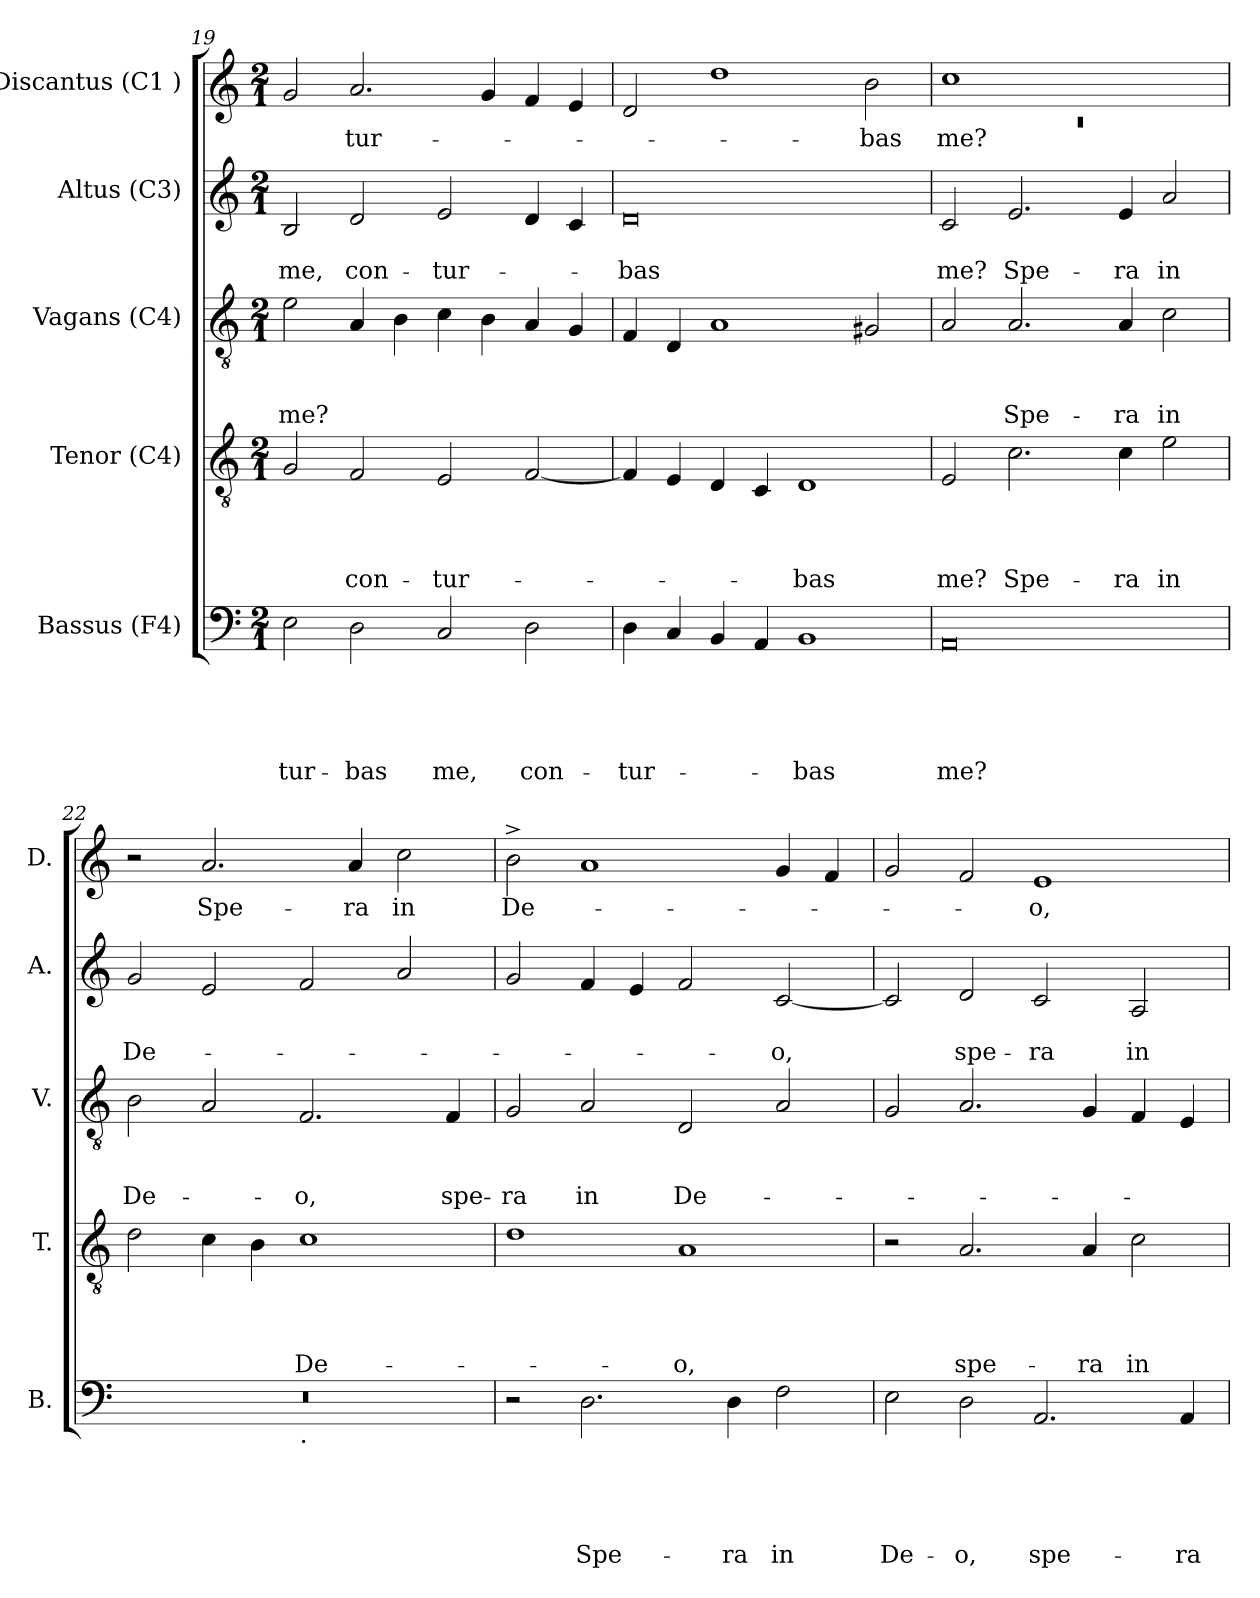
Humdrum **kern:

**kern	**text	**text	**text	**text	**text	**kern	**text	**text	**text	**text	**kern	**text	**text	**text	**kern	**text	**text	**kern	**text
*part5	*part5	*part5	*part5	*part5	*part5	*part4	*part4	*part4	*part4	*part4	*part3	*part3	*part3	*part3	*part2	*part2	*part2	*part1	*part1
*staff5	*staff5	*staff5	*staff5	*staff5	*staff5	*staff4	*staff4	*staff4	*staff4	*staff4	*staff3	*staff3	*staff3	*staff3	*staff2	*staff2	*staff2	*staff1	*staff1
*I"Bassus (F4)	*	*	*	*	*	*I"Tenor (C4)	*	*	*	*	*I"Vagans (C4)	*	*	*	*I"Altus (C3)	*	*	*I"Discantus (C1 )	*
*I'B.	*	*	*	*	*	*I'T.	*	*	*	*	*I'V.	*	*	*	*I'A.	*	*	*I'D.	*
*clefF4	*	*	*	*	*	*clefGv2	*	*	*	*	*clefGv2	*	*	*	*clefG2	*	*	*clefG2	*
*k[]	*	*	*	*	*	*k[]	*	*	*	*	*k[]	*	*	*	*k[]	*	*	*k[]	*
*C:	*	*	*	*	*	*C:	*	*	*	*	*C:	*	*	*	*C:	*	*	*C:	*
*M2/1	*	*	*	*	*	*M2/1	*	*	*	*	*M2/1	*	*	*	*M2/1	*	*	*M2/1	*
=19	=19	=19	=19	=19	=19	=19	=19	=19	=19	=19	=19	=19	=19	=19	=19	=19	=19	=19	=19
!	!	!	!	!	!LO:LY:b	!	!	!	!	!	!	!	!	!LO:LY:b	!	!	!LO:LY:b	!	!
2E\	.	.	.	.	-tur-	2G/	.	.	.	.	2e\	.	.	me?	2B/	.	me,	2g/	.
!	!	!	!	!	!LO:LY:b	!	!	!	!	!LO:LY:b	!	!	!	!	!	!	!LO:LY:b	!	!LO:LY:b
2D\	.	.	.	.	-bas	2F/	.	.	.	con-	4A/	.	.	.	2d/	.	con-	2.a/	-tur-
.	.	.	.	.	.	.	.	.	.	.	4B\	.	.	.	.	.	.	.	.
!	!	!	!	!	!LO:LY:b	!	!	!	!	!LO:LY:b	!	!	!	!	!	!	!LO:LY:b	!	!
2C/	.	.	.	.	me,	2E/	.	.	.	-tur-	4c\	.	.	.	2e/	.	-tur-	.	.
.	.	.	.	.	.	.	.	.	.	.	4B\	.	.	.	.	.	.	4g/	.
!	!	!	!	!	!LO:LY:b	!	!	!	!	!	!	!	!	!	!	!	!	!	!
2D\	.	.	.	.	con-	[<2F/	.	.	.	.	4A/	.	.	.	4d/	.	.	4f/	.
.	.	.	.	.	.	.	.	.	.	.	4G/	.	.	.	4c/	.	.	4e/	.
=20	=20	=20	=20	=20	=20	=20	=20	=20	=20	=20	=20	=20	=20	=20	=20	=20	=20	=20	=20
!	!	!	!	!	!LO:LY:b	!	!	!	!	!	!	!	!	!	!	!	!LO:LY:b:rj	!	!
4D\	.	.	.	.	-tur-	4F/]	.	.	.	.	4F/	.	.	.	0d	.	-bas	2d/	.
4C/	.	.	.	.	.	4E/	.	.	.	.	4D/	.	.	.	.	.	.	.	.
4BB/	.	.	.	.	.	4D/	.	.	.	.	1A	.	.	.	.	.	.	1dd	.
4AA/	.	.	.	.	.	4C/	.	.	.	.	.	.	.	.	.	.	.	.	.
!	!	!	!	!	!LO:LY:b	!	!	!	!	!LO:LY:b	!	!	!	!	!	!	!	!	!
1BB	.	.	.	.	-bas	1D	.	.	.	-bas	.	.	.	.	.	.	.	.	.
!	!	!	!	!	!	!	!	!	!	!	!	!	!	!	!	!	!	!	!LO:LY:b
.	.	.	.	.	.	.	.	.	.	.	2G#X/	.	.	.	.	.	.	2b\	-bas
!!LO:LB:g=z
=21	=21	=21	=21	=21	=21	=21	=21	=21	=21	=21	=21	=21	=21	=21	=21	=21	=21	=21	=21
*	*	*	*	*	*	*	*	*	*	*	*	*	*	*	*	*	*	*^	*
!	!	!	!	!	!LO:LY:b	!	!	!	!	!LO:LY:b	!	!	!	!	!	!	!LO:LY:b	!	!LO:N:vis=1	!LO:LY:b
0AA	.	.	.	.	me?	2E/	.	.	.	me?	2A/	.	.	.	2c/	.	me?	1cc	0rc	me?
!	!	!	!	!	!	!	!	!	!	!LO:LY:b	!	!	!	!LO:LY:b	!	!	!LO:LY:b	!	!	!
.	.	.	.	.	.	2.c\	.	.	.	Spe-	2.A/	.	.	Spe-	2.e/	.	Spe-	.	.	.
.	.	.	.	.	.	.	.	.	.	.	.	.	.	.	.	.	.	1ryy	.	.
!	!	!	!	!	!	!	!	!	!	!LO:LY:b	!	!	!	!LO:LY:b	!	!	!LO:LY:b	!	!	!
.	.	.	.	.	.	4c\	.	.	.	-ra	4A/	.	.	-ra	4e/	.	-ra	.	.	.
!	!	!	!	!	!	!	!	!	!	!LO:LY:b	!	!	!	!LO:LY:b	!	!	!LO:LY:b	!	!	!
.	.	.	.	.	.	2e\	.	.	.	in	2c\	.	.	in	2a/	.	in	.	.	.
*	*	*	*	*	*	*	*	*	*	*	*	*	*	*	*	*	*	*v	*v	*
=22	=22	=22	=22	=22	=22	=22	=22	=22	=22	=22	=22	=22	=22	=22	=22	=22	=22	=22	=22
!	!	!	!	!	!	!	!	!	!	!	!	!	!	!LO:LY:b	!	!	!LO:LY:b	!	!
*^	*	*	*	*	*	*	*	*	*	*	*	*	*	*	*	*	*	*	*
0r	1ryy	.	.	.	.	.	2d\	.	.	.	.	2B\	.	.	De-	2g/	.	De-	2r	.
!	!	!	!	!	!	!	!	!	!	!	!	!	!	!	!	!	!	!	!	!LO:LY:b
.	.	.	.	.	.	.	4c\	.	.	.	.	2A/	.	.	.	2e/	.	.	2.a/	Spe-
.	.	.	.	.	.	.	4B\	.	.	.	.	.	.	.	.	.	.	.	.	.
!	!LO:TX:b:t=.	!	!	!	!	!	!	!	!	!	!	!	!	!	!	!	!	!	!	!
!	!	!	!	!	!	!	!	!	!	!	!LO:LY:b	!	!	!	!LO:LY:b	!	!	!	!	!
.	1ryy	.	.	.	.	.	1c	.	.	.	De-	2.F/	.	.	-o,	2f/	.	.	.	.
!	!	!	!	!	!	!	!	!	!	!	!	!	!	!	!	!	!	!	!	!LO:LY:b
.	.	.	.	.	.	.	.	.	.	.	.	.	.	.	.	.	.	.	4a/	-ra
!	!	!	!	!	!	!	!	!	!	!	!	!	!	!	!	!	!	!	!	!LO:LY:b
.	.	.	.	.	.	.	.	.	.	.	.	.	.	.	.	2a/	.	.	2cc\	in
!	!	!	!	!	!	!	!	!	!	!	!	!	!	!	!LO:LY:b	!	!	!	!	!
.	.	.	.	.	.	.	.	.	.	.	.	4F/	.	.	spe-	.	.	.	.	.
=23	=23	=23	=23	=23	=23	=23	=23	=23	=23	=23	=23	=23	=23	=23	=23	=23	=23	=23	=23	=23
!	!	!	!	!	!	!	!	!	!	!	!	!	!	!	!LO:LY:b	!	!	!	!	!LO:LY:b
*v	*v	*	*	*	*	*	*	*	*	*	*	*	*	*	*	*	*	*	*	*
2r	.	.	.	.	.	1d	.	.	.	.	2G/	.	.	-ra	2g/	.	.	2b^>\	De-
!	!	!	!	!	!LO:LY:b	!	!	!	!	!	!	!	!	!LO:LY:b	!	!	!	!	!
2.D\	.	.	.	.	Spe-	.	.	.	.	.	2A/	.	.	in	4f/	.	.	1a	.
.	.	.	.	.	.	.	.	.	.	.	.	.	.	.	4e/	.	.	.	.
!	!	!	!	!	!	!	!	!	!	!LO:LY:b	!	!	!	!LO:LY:b	!	!	!	!	!
.	.	.	.	.	.	1A	.	.	.	-o,	2D/	.	.	De-	2f/	.	.	.	.
!	!	!	!	!	!LO:LY:b	!	!	!	!	!	!	!	!	!	!	!	!	!	!
4D\	.	.	.	.	-ra	.	.	.	.	.	.	.	.	.	.	.	.	.	.
!	!	!	!	!	!LO:LY:b	!	!	!	!	!	!	!	!	!	!	!	!LO:LY:b	!	!
2F\	.	.	.	.	in	.	.	.	.	.	2A/	.	.	.	[<2c/	.	-o,	4g/	.
.	.	.	.	.	.	.	.	.	.	.	.	.	.	.	.	.	.	4f/	.
=24	=24	=24	=24	=24	=24	=24	=24	=24	=24	=24	=24	=24	=24	=24	=24	=24	=24	=24	=24
!	!	!	!	!	!LO:LY:b	!	!	!	!	!	!	!	!	!	!	!	!	!	!
2E\	.	.	.	.	De-	2r	.	.	.	.	2G/	.	.	.	2c/]	.	.	2g/	.
!	!	!	!	!	!LO:LY:b	!	!	!	!	!LO:LY:b	!	!	!	!	!	!	!LO:LY:b	!	!
2D\	.	.	.	.	-o,	2.A/	.	.	.	spe-	2.A/	.	.	.	2d/	.	spe-	2f/	.
!	!	!	!	!	!LO:LY:b	!	!	!	!	!	!	!	!	!	!	!	!LO:LY:b	!	!LO:LY:b
2.AA/	.	.	.	.	spe-	.	.	.	.	.	.	.	.	.	2c/	.	-ra	1e	-o,
!	!	!	!	!	!	!	!	!	!	!LO:LY:b	!	!	!	!	!	!	!	!	!
.	.	.	.	.	.	4A/	.	.	.	-ra	4G/	.	.	.	.	.	.	.	.
!	!	!	!	!	!	!	!	!	!	!LO:LY:b	!	!	!	!	!	!	!LO:LY:b	!	!
.	.	.	.	.	.	2c\	.	.	.	in	4F/	.	.	.	2A/	.	in	.	.
!	!	!	!	!	!LO:LY:b	!	!	!	!	!	!	!	!	!	!	!	!	!	!
4AA/	.	.	.	.	-ra	.	.	.	.	.	4E/	.	.	.	.	.	.	.	.
=	=	=	=	=	=	=	=	=	=	=	=	=	=	=	=	=	=	=	=
*-	*-	*-	*-	*-	*-	*-	*-	*-	*-	*-	*-	*-	*-	*-	*-	*-	*-	*-	*-
